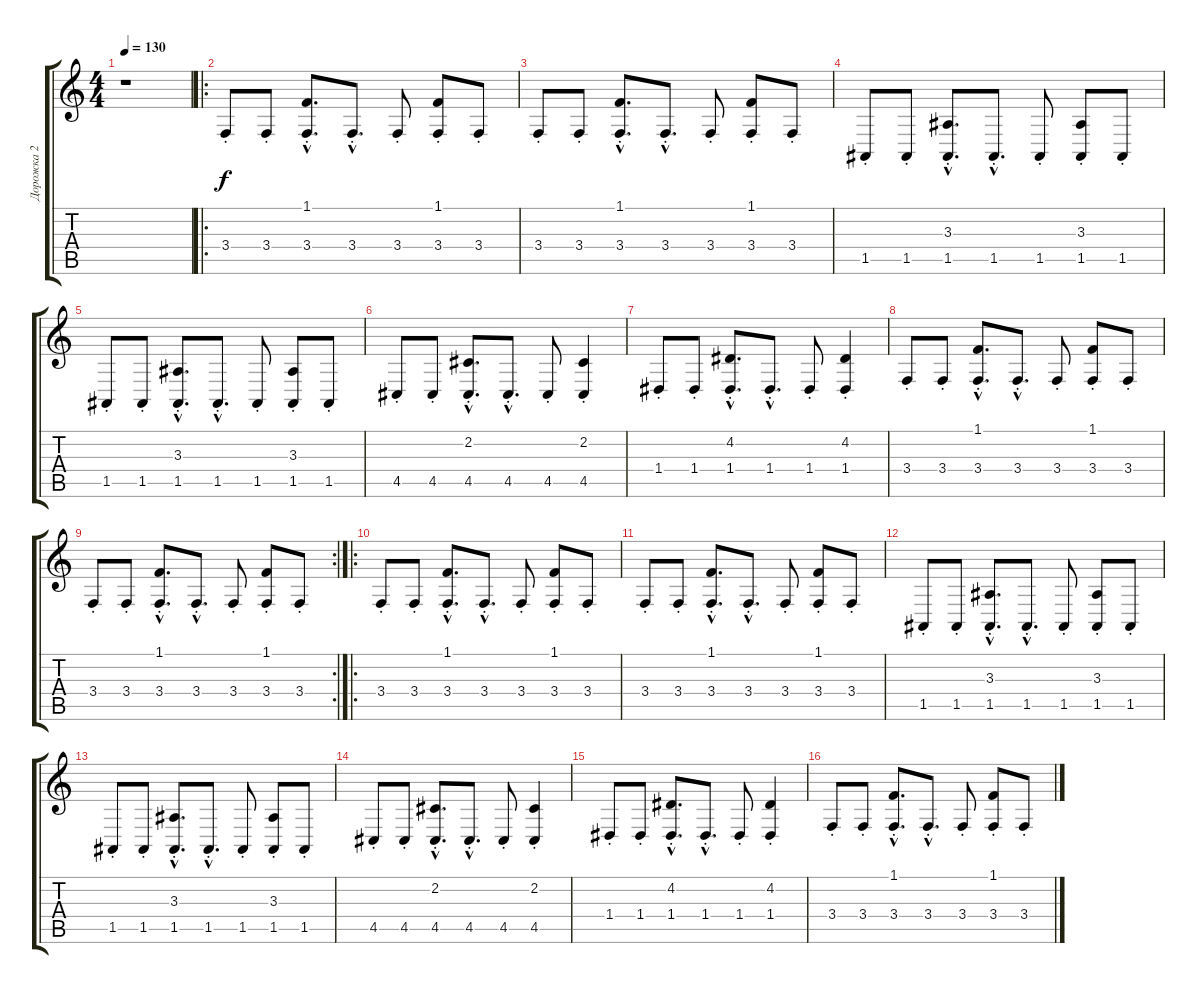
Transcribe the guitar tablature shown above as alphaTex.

\track ("Дорожка 2" "Дорожка 2") {instrument lead2sawtooth}
\staff {score tabs}
\tuning (E4 B3 G3 D3 A2 E2) {hide}
\ts (4 4)
\tempo 130
\clef g2
\ks c
r.1{dy f} |
\ro
3.4{st}.8 3.4{st}.8 (1.1{hac st} 3.4{hac st}).8{d} 3.4{hac st}.8{d} 3.4{st}.8 (1.1{st} 3.4{st}).8 3.4{st}.8 |
3.4{st}.8 3.4{st}.8 (1.1{hac st} 3.4{hac st}).8{d} 3.4{hac st}.8{d} 3.4{st}.8 (1.1{st} 3.4{st}).8 3.4{st}.8 |
1.5{st}.8 1.5{st}.8 (3.3{hac st} 1.5{hac st}).8{d} 1.5{hac st}.8{d} 1.5{st}.8 (3.3{st} 1.5{st}).8 1.5{st}.8 |
1.5{st}.8 1.5{st}.8 (3.3{hac st} 1.5{hac st}).8{d} 1.5{hac st}.8{d} 1.5{st}.8 (3.3{st} 1.5{st}).8 1.5{st}.8 |
4.5{st}.8 4.5{st}.8 (2.2{hac st} 4.5{hac st}).8{d} 4.5{hac st}.8{d} 4.5{st}.8 (2.2{st} 4.5{st}).4 |
1.4{st}.8 1.4{st}.8 (4.2{hac st} 1.4{hac st}).8{d} 1.4{hac st}.8{d} 1.4{st}.8 (4.2{st} 1.4{st}).4 |
3.4{st}.8 3.4{st}.8 (1.1{hac st} 3.4{hac st}).8{d} 3.4{hac st}.8{d} 3.4{st}.8 (1.1{st} 3.4{st}).8 3.4{st}.8 |
\rc 2
3.4{st}.8 3.4{st}.8 (1.1{hac st} 3.4{hac st}).8{d} 3.4{hac st}.8{d} 3.4{st}.8 (1.1{st} 3.4{st}).8 3.4{st}.8 |
\ro
3.4{st}.8 3.4{st}.8 (1.1{hac st} 3.4{hac st}).8{d} 3.4{hac st}.8{d} 3.4{st}.8 (1.1{st} 3.4{st}).8 3.4{st}.8 |
3.4{st}.8 3.4{st}.8 (1.1{hac st} 3.4{hac st}).8{d} 3.4{hac st}.8{d} 3.4{st}.8 (1.1{st} 3.4{st}).8 3.4{st}.8 |
1.5{st}.8 1.5{st}.8 (3.3{hac st} 1.5{hac st}).8{d} 1.5{hac st}.8{d} 1.5{st}.8 (3.3{st} 1.5{st}).8 1.5{st}.8 |
1.5{st}.8 1.5{st}.8 (3.3{hac st} 1.5{hac st}).8{d} 1.5{hac st}.8{d} 1.5{st}.8 (3.3{st} 1.5{st}).8 1.5{st}.8 |
4.5{st}.8 4.5{st}.8 (2.2{hac st} 4.5{hac st}).8{d} 4.5{hac st}.8{d} 4.5{st}.8 (2.2{st} 4.5{st}).4 |
1.4{st}.8 1.4{st}.8 (4.2{hac st} 1.4{hac st}).8{d} 1.4{hac st}.8{d} 1.4{st}.8 (4.2{st} 1.4{st}).4 |
3.4{st}.8 3.4{st}.8 (1.1{hac st} 3.4{hac st}).8{d} 3.4{hac st}.8{d} 3.4{st}.8 (1.1{st} 3.4{st}).8 3.4{st}.8
